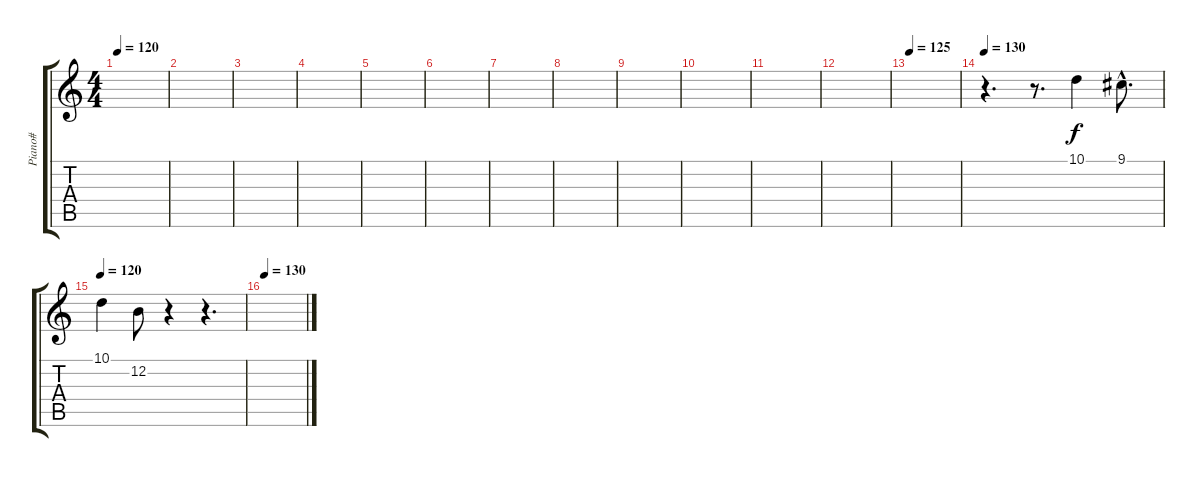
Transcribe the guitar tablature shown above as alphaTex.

\track ("Piano#" "Piano#") {instrument cello}
\staff {score tabs}
\tuning (E4 B3 G3 D3 A2 E2) {hide}
\ts (4 4)
\tempo 120
\clef g2
\ks c
|
|
|
|
|
|
|
|
|
|
|
|
\tempo 125
|
\tempo 130
r.4{d} r.8{d} 10.1.4 9.1{hac}.8{d} |
\tempo 130
\tempo 120
10.1.4 12.2.8 r.4 r.4{d} |
\tempo 130
